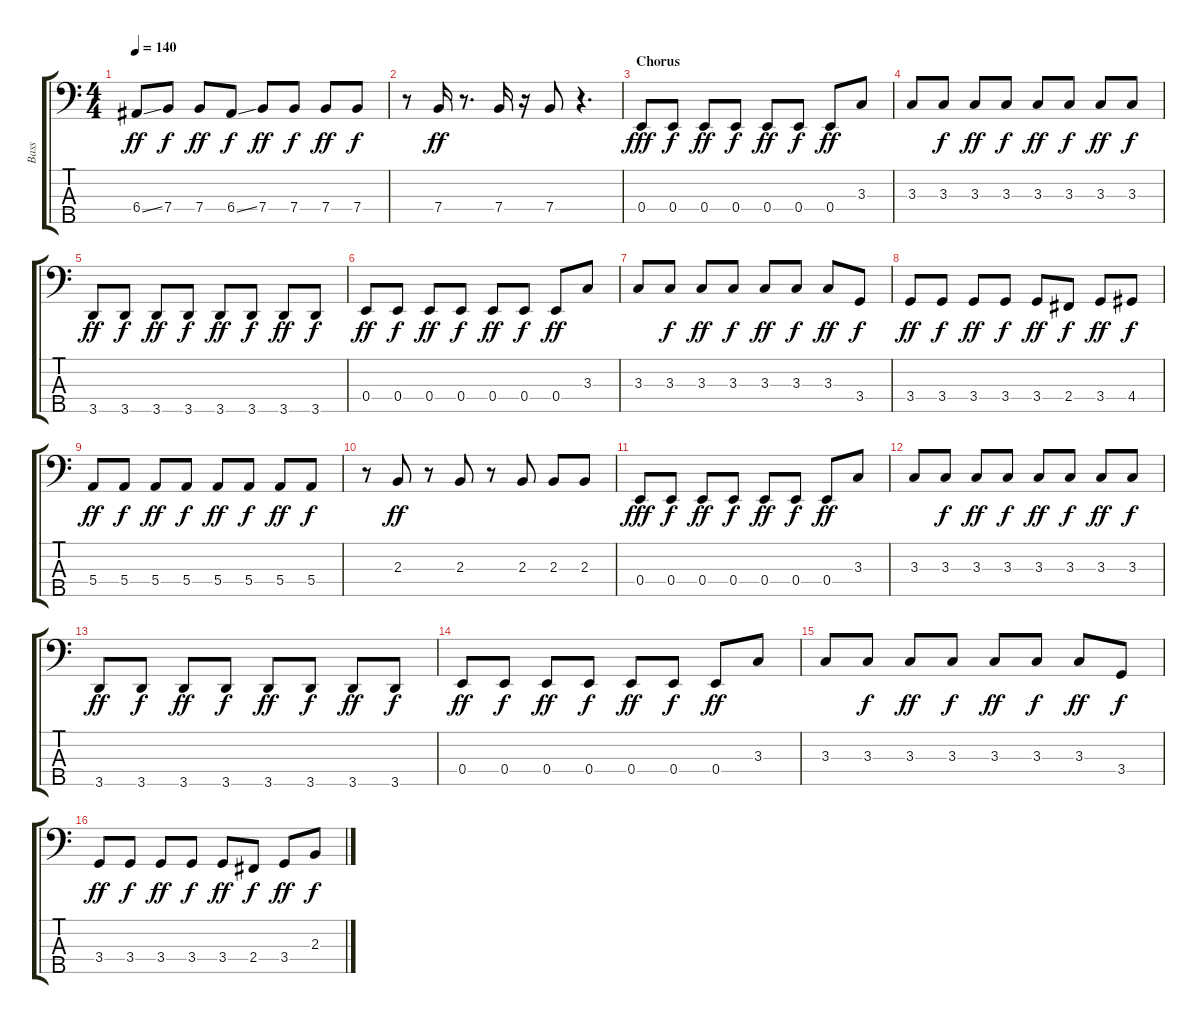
\track ("Bass" "Bass") {instrument electricbassfinger}
\staff {score tabs}
\tuning (G2 D2 A1 E1 B0) {hide}
\ts (4 4)
\tempo 140
\clef f4
\ks c
6.4{ss}.8{dy ff} 7.4.8{dy f} 7.4.8{dy ff} 6.4{ss}.8{dy f} 7.4.8{dy ff} 7.4.8{dy f} 7.4.8{dy ff} 7.4.8{dy f} |
r.8 7.4.16{dy ff} r.8{d} 7.4.16 r.16 7.4.8 r.4{d} |
\section ("" "Chorus")
0.4.8{dy fff} 0.4.8{dy f} 0.4.8{dy ff} 0.4.8{dy f} 0.4.8{dy ff} 0.4.8{dy f} 0.4.8{dy ff} 3.3.8 |
3.3.8 3.3.8{dy f} 3.3.8{dy ff} 3.3.8{dy f} 3.3.8{dy ff} 3.3.8{dy f} 3.3.8{dy ff} 3.3.8{dy f} |
3.5.8{dy ff} 3.5.8{dy f} 3.5.8{dy ff} 3.5.8{dy f} 3.5.8{dy ff} 3.5.8{dy f} 3.5.8{dy ff} 3.5.8{dy f} |
0.4.8{dy ff} 0.4.8{dy f} 0.4.8{dy ff} 0.4.8{dy f} 0.4.8{dy ff} 0.4.8{dy f} 0.4.8{dy ff} 3.3.8 |
3.3.8 3.3.8{dy f} 3.3.8{dy ff} 3.3.8{dy f} 3.3.8{dy ff} 3.3.8{dy f} 3.3.8{dy ff} 3.4.8{dy f} |
3.4.8{dy ff} 3.4.8{dy f} 3.4.8{dy ff} 3.4.8{dy f} 3.4.8{dy ff} 2.4.8{dy f} 3.4.8{dy ff} 4.4.8{dy f} |
5.4.8{dy ff} 5.4.8{dy f} 5.4.8{dy ff} 5.4.8{dy f} 5.4.8{dy ff} 5.4.8{dy f} 5.4.8{dy ff} 5.4.8{dy f} |
r.8 2.3.8{dy ff} r.8 2.3.8 r.8 2.3.8 2.3.8 2.3.8 |
0.4.8{dy fff} 0.4.8{dy f} 0.4.8{dy ff} 0.4.8{dy f} 0.4.8{dy ff} 0.4.8{dy f} 0.4.8{dy ff} 3.3.8 |
3.3.8 3.3.8{dy f} 3.3.8{dy ff} 3.3.8{dy f} 3.3.8{dy ff} 3.3.8{dy f} 3.3.8{dy ff} 3.3.8{dy f} |
3.5.8{dy ff} 3.5.8{dy f} 3.5.8{dy ff} 3.5.8{dy f} 3.5.8{dy ff} 3.5.8{dy f} 3.5.8{dy ff} 3.5.8{dy f} |
0.4.8{dy ff} 0.4.8{dy f} 0.4.8{dy ff} 0.4.8{dy f} 0.4.8{dy ff} 0.4.8{dy f} 0.4.8{dy ff} 3.3.8 |
3.3.8 3.3.8{dy f} 3.3.8{dy ff} 3.3.8{dy f} 3.3.8{dy ff} 3.3.8{dy f} 3.3.8{dy ff} 3.4.8{dy f} |
3.4.8{dy ff} 3.4.8{dy f} 3.4.8{dy ff} 3.4.8{dy f} 3.4.8{dy ff} 2.4.8{dy f} 3.4.8{dy ff} 2.3.8{dy f}
